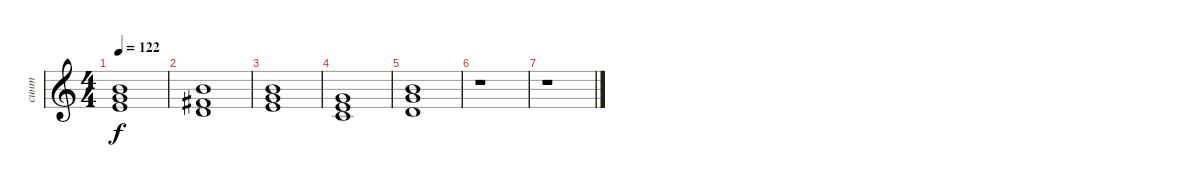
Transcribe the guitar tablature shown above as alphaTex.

\track ("синт" "синт") {instrument choiraahs}
\staff {score}
\tuning (E4 B3 G3 D3 A2 E2) {hide}
\ts (4 4)
\tempo 122
\clef g2
\ks c
(0.1 8.2 16.3).1{dy f} |
(2.1 3.2 16.3).1 |
(0.1 8.2 16.3).1 |
(0.1 1.2 12.3).1 |
(3.1 12.2 12.4).1 |
r.1 |
r.1
